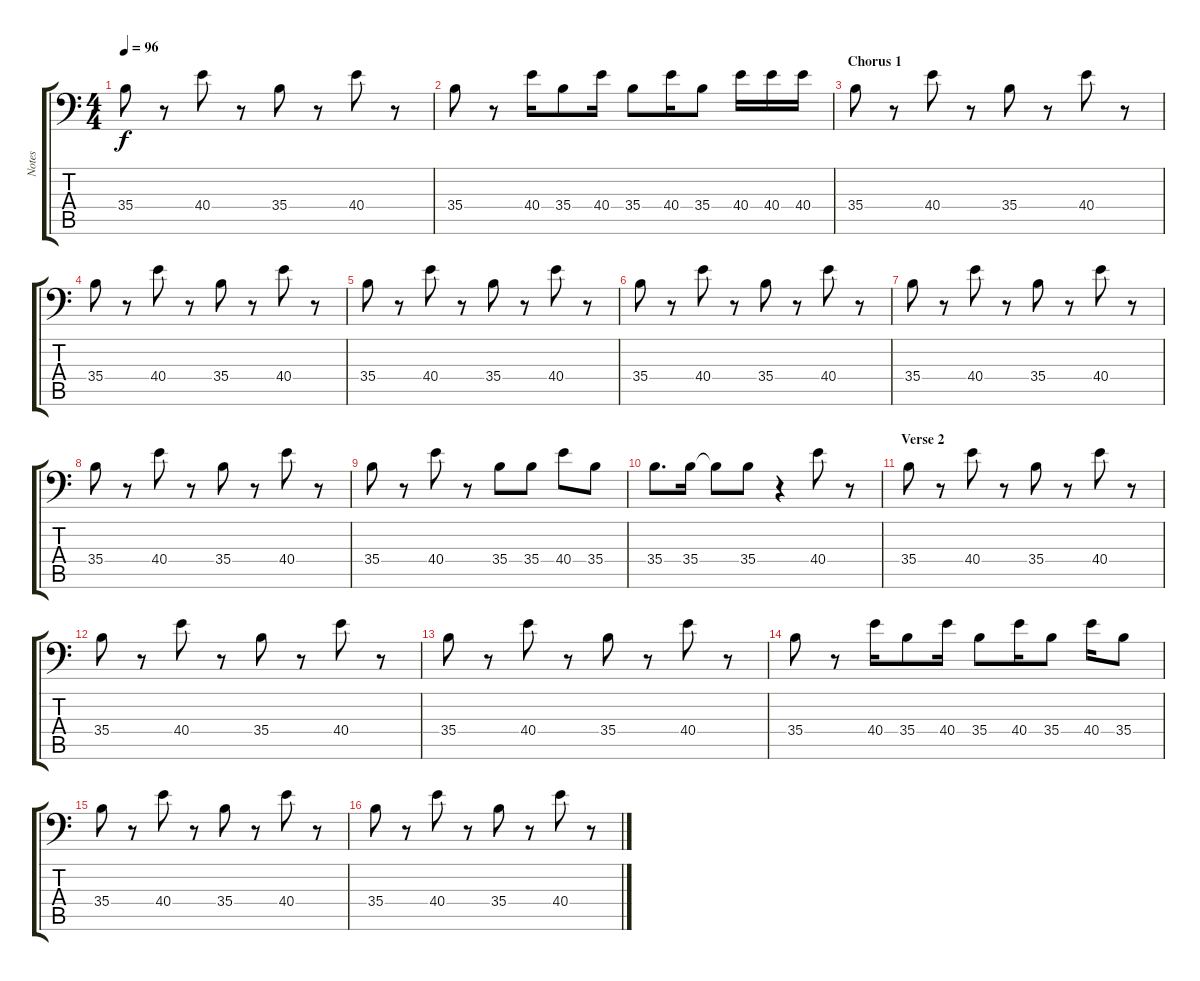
\track ("Notes" "Notes") {instrument acousticgrandpiano}
\staff {score tabs}
\tuning (C-1 C-1 C-1 C-1 C-1 C-1) {hide}
\ts (4 4)
\tempo 96
\clef f4
\ks c
35.4.8{dy f} r.8 40.4.8 r.8 35.4.8 r.8 40.4.8 r.8 |
35.4.8 r.8 40.4.16 35.4.8 40.4.16 35.4.8 40.4.16 35.4.8 40.4.16 40.4.16 40.4.16 |
\section ("" "Chorus 1")
35.4.8 r.8 40.4.8 r.8 35.4.8 r.8 40.4.8 r.8 |
35.4.8 r.8 40.4.8 r.8 35.4.8 r.8 40.4.8 r.8 |
35.4.8 r.8 40.4.8 r.8 35.4.8 r.8 40.4.8 r.8 |
35.4.8 r.8 40.4.8 r.8 35.4.8 r.8 40.4.8 r.8 |
35.4.8 r.8 40.4.8 r.8 35.4.8 r.8 40.4.8 r.8 |
35.4.8 r.8 40.4.8 r.8 35.4.8 r.8 40.4.8 r.8 |
35.4.8 r.8 40.4.8 r.8 35.4.8 35.4.8 40.4.8 35.4.8 |
35.4.8{d} 35.4.16 35.4{t}.8 35.4.8 r.4 40.4.8 r.8 |
\section ("" "Verse 2")
35.4.8 r.8 40.4.8 r.8 35.4.8 r.8 40.4.8 r.8 |
35.4.8 r.8 40.4.8 r.8 35.4.8 r.8 40.4.8 r.8 |
35.4.8 r.8 40.4.8 r.8 35.4.8 r.8 40.4.8 r.8 |
35.4.8 r.8 40.4.16 35.4.8 40.4.16 35.4.8 40.4.16 35.4.8 40.4.16 35.4.8 |
35.4.8 r.8 40.4.8 r.8 35.4.8 r.8 40.4.8 r.8 |
35.4.8 r.8 40.4.8 r.8 35.4.8 r.8 40.4.8 r.8
